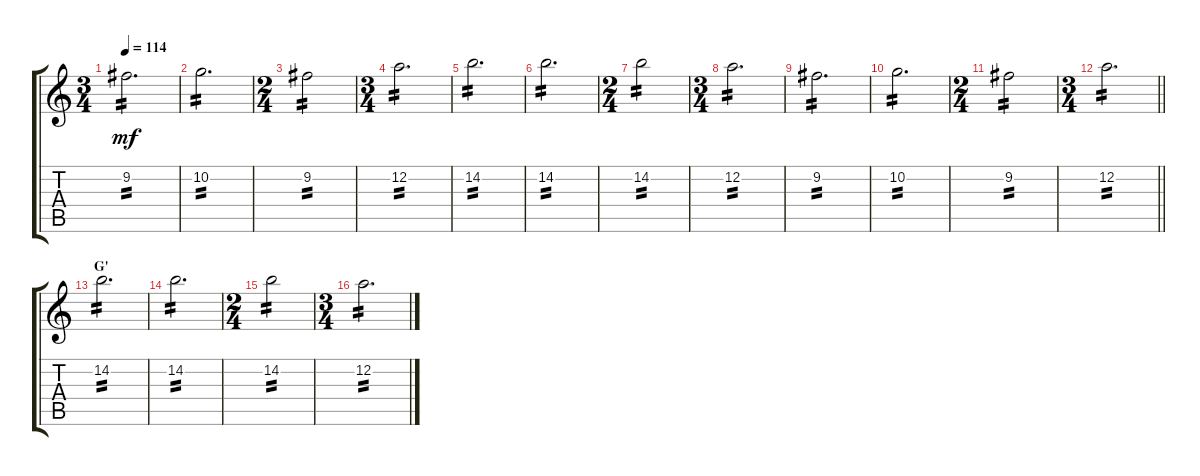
\track "" {instrument distortionguitar}
\staff {score tabs}
\tuning (D4 A3 F3 C3 G2 C2) {hide}
\ts (3 4)
\tempo 114
\clef g2
\ks c
9.2.2{d tp 2 dy mf} |
10.2.2{d tp 2} |
\ts (2 4)
9.2.2{tp 2} |
\ts (3 4)
12.2.2{d tp 2} |
14.2.2{d tp 2} |
14.2.2{d tp 2} |
\ts (2 4)
14.2.2{tp 2} |
\ts (3 4)
12.2.2{d tp 2} |
9.2.2{d tp 2} |
10.2.2{d tp 2} |
\ts (2 4)
9.2.2{tp 2} |
\ts (3 4)
\barLineRight lightlight
12.2.2{d tp 2} |
\section ("" "G'")
14.2.2{d tp 2} |
14.2.2{d tp 2} |
\ts (2 4)
14.2.2{tp 2} |
\ts (3 4)
12.2.2{d tp 2}
